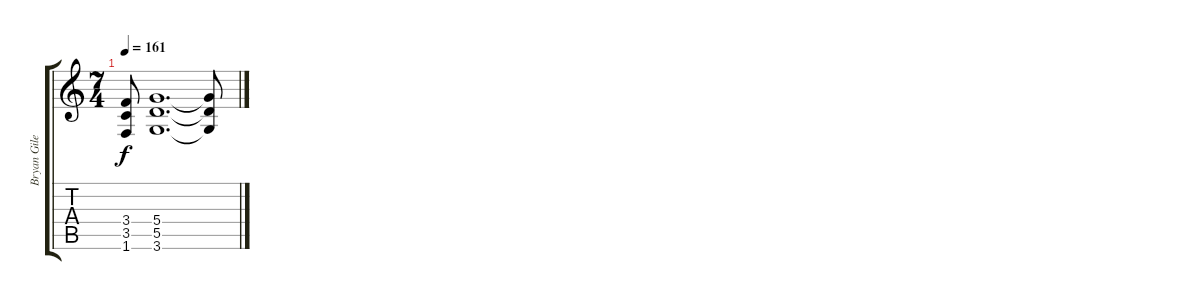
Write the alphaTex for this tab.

\track ("Bryan Giles" "Bryan Gile") {instrument overdrivenguitar}
\staff {score tabs}
\tuning (E4 B3 G3 D3 A2 E2) {hide}
\ts (7 4)
\tempo 161
\clef g2
\ks c
(3.4 3.5 1.6).8{dy f} (5.4 5.5 3.6).1{d} (5.4{t} 5.5{t} 3.6{t}).8
